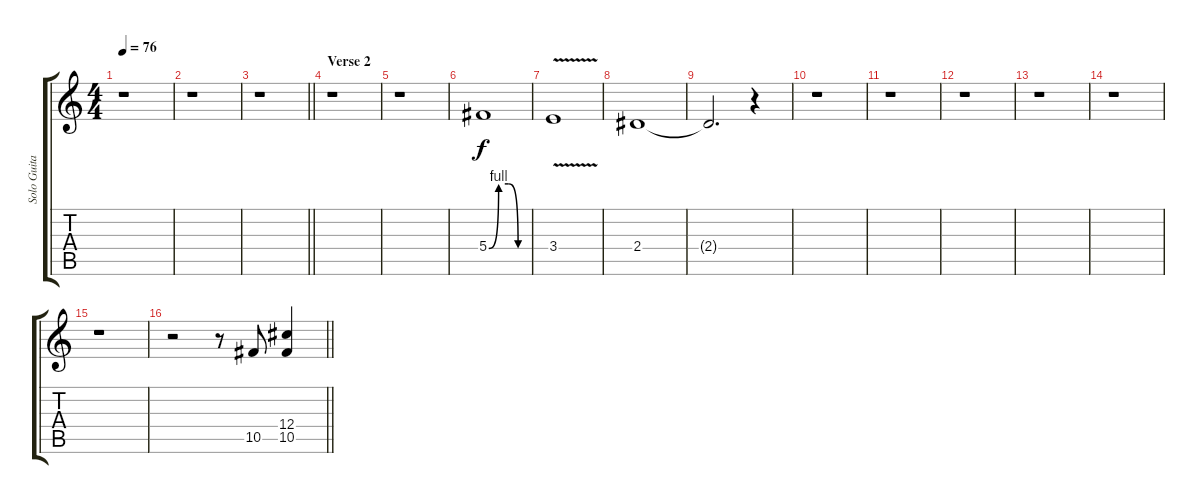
\track ("Solo Guitar" "Solo Guita") {instrument overdrivenguitar}
\staff {score tabs}
\tuning (Eb4 Bb3 Gb3 Db3 Ab2 Eb2) {hide}
\ts (4 4)
\tempo 76
\clef g2
\ks c
r.1{dy f} |
r.1 |
\barLineRight lightlight
r.1 |
\section ("" "Verse 2")
r.1 |
r.1 |
5.4{be (custom 0 0 15 4 30 4 45 0 60 0)}.1 |
3.4{v}.1 |
2.4.1 |
2.4{t}.2{d} r.4 |
r.1 |
r.1 |
r.1 |
r.1 |
r.1 |
r.1 |
\barLineRight lightlight
r.2 r.8 10.5.8 (12.4{ss} 10.5{ss}).4
